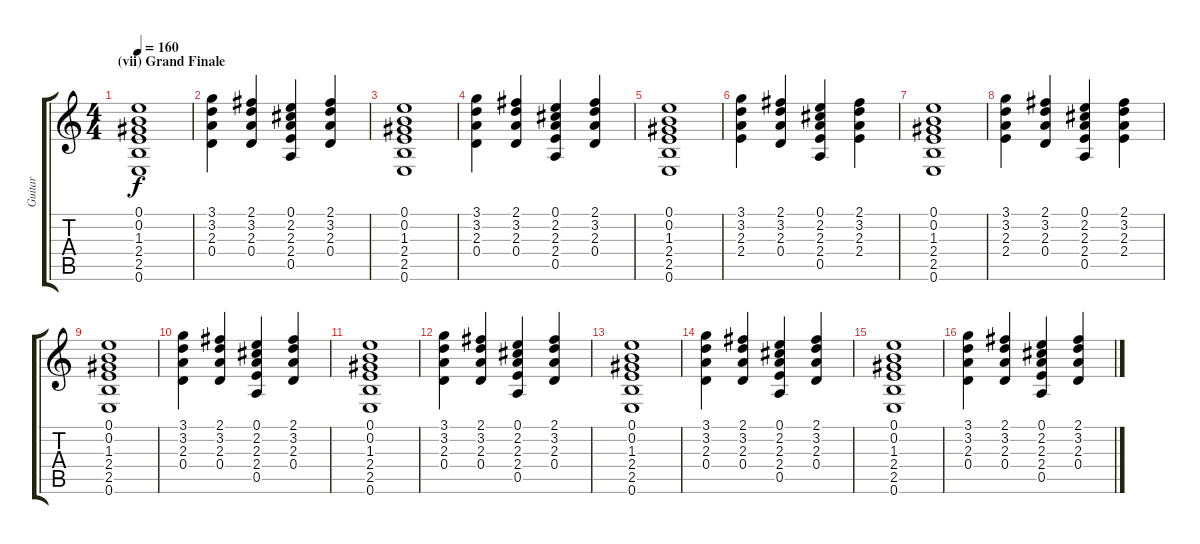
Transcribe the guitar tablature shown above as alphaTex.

\track ("Guitar " "Guitar ") {instrument distortionguitar}
\staff {score tabs}
\tuning (E4 B3 G3 D3 A2 E2) {hide}
\ts (4 4)
\section ("" "(vii) Grand Finale")
\tempo 160
\clef g2
\ks c
(0.1 0.2 1.3 2.4 2.5 0.6).1{dy f} |
(3.1 3.2 2.3 0.4).4 (2.1 3.2 2.3 0.4).4 (0.1 2.2 2.3 2.4 0.5).4 (2.1 3.2 2.3 0.4).4 |
(0.1 0.2 1.3 2.4 2.5 0.6).1 |
(3.1 3.2 2.3 0.4).4 (2.1 3.2 2.3 0.4).4 (0.1 2.2 2.3 2.4 0.5).4 (2.1 3.2 2.3 0.4).4 |
(0.1 0.2 1.3 2.4 2.5 0.6).1 |
(3.1 3.2 2.3 2.4).4 (2.1 3.2 2.3 0.4).4 (0.1 2.2 2.3 2.4 0.5).4 (2.1 3.2 2.3 2.4).4 |
(0.1 0.2 1.3 2.4 2.5 0.6).1 |
(3.1 3.2 2.3 2.4).4 (2.1 3.2 2.3 0.4).4 (0.1 2.2 2.3 2.4 0.5).4 (2.1 3.2 2.3 2.4).4 |
(0.1 0.2 1.3 2.4 2.5 0.6).1 |
(3.1 3.2 2.3 0.4).4 (2.1 3.2 2.3 0.4).4 (0.1 2.2 2.3 2.4 0.5).4 (2.1 3.2 2.3 0.4).4 |
(0.1 0.2 1.3 2.4 2.5 0.6).1 |
(3.1 3.2 2.3 0.4).4 (2.1 3.2 2.3 0.4).4 (0.1 2.2 2.3 2.4 0.5).4 (2.1 3.2 2.3 0.4).4 |
(0.1 0.2 1.3 2.4 2.5 0.6).1 |
(3.1 3.2 2.3 0.4).4 (2.1 3.2 2.3 0.4).4 (0.1 2.2 2.3 2.4 0.5).4 (2.1 3.2 2.3 0.4).4 |
(0.1 0.2 1.3 2.4 2.5 0.6).1 |
(3.1 3.2 2.3 0.4).4 (2.1 3.2 2.3 0.4).4 (0.1 2.2 2.3 2.4 0.5).4 (2.1 3.2 2.3 0.4).4
